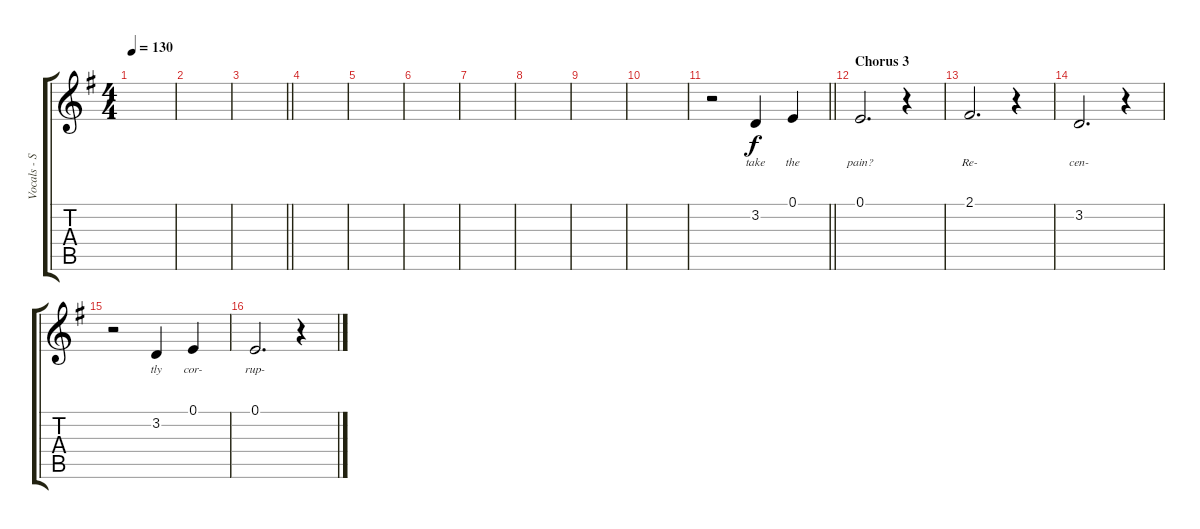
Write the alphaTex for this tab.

\track ("Vocals - Simon Neil" "Vocals - S") {instrument altosax}
\staff {score tabs}
\tuning (E4 B3 G3 D3 A2 E2) {hide}
\ts (4 4)
\tempo 130
\clef g2
\ks g
|
|
\barLineRight lightlight
|
|
|
|
|
|
|
|
\barLineRight lightlight
r.2 3.2.4{lyrics (0 "take") lyrics (1 "") lyrics (2 "") lyrics (3 "") lyrics (4 "")} 0.1.4{lyrics (0 "the") lyrics (1 "") lyrics (2 "") lyrics (3 "") lyrics (4 "")} |
\section ("" "Chorus 3")
0.1.2{d lyrics (0 "pain?") lyrics (1 "") lyrics (2 "") lyrics (3 "") lyrics (4 "")} r.4 |
2.1.2{d lyrics (0 "Re-") lyrics (1 "") lyrics (2 "") lyrics (3 "") lyrics (4 "")} r.4 |
3.2.2{d lyrics (0 "cen-") lyrics (1 "") lyrics (2 "") lyrics (3 "") lyrics (4 "")} r.4 |
r.2 3.2.4{lyrics (0 "tly") lyrics (1 "") lyrics (2 "") lyrics (3 "") lyrics (4 "")} 0.1.4{lyrics (0 "cor-") lyrics (1 "") lyrics (2 "") lyrics (3 "") lyrics (4 "")} |
0.1.2{d lyrics (0 "rup-") lyrics (1 "") lyrics (2 "") lyrics (3 "") lyrics (4 "")} r.4
